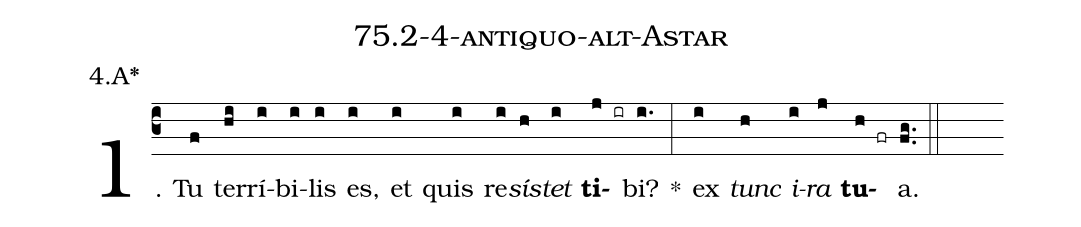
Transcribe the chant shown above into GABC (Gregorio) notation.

name: 75.2-4-antiquo-alt-Astar;
annotation: 4.A*;
%%
(c3)1. Tu(f) ter(hi)rí(i)bi(i)lis(i) es,(i) et(i) quis(i) re(i)<i>sís</i>(h)<i>tet</i>(i) <b>ti</b>(j ir)bi?(i.) *(:) ex(i) <i>tunc</i>(h) <i>i</i>(i)<i>ra</i>(j) <b>tu</b>(h fr)a.(fg..) (::)


%E(i) u(h) o(i) u(j) a(h) e.(fg..) (::)
